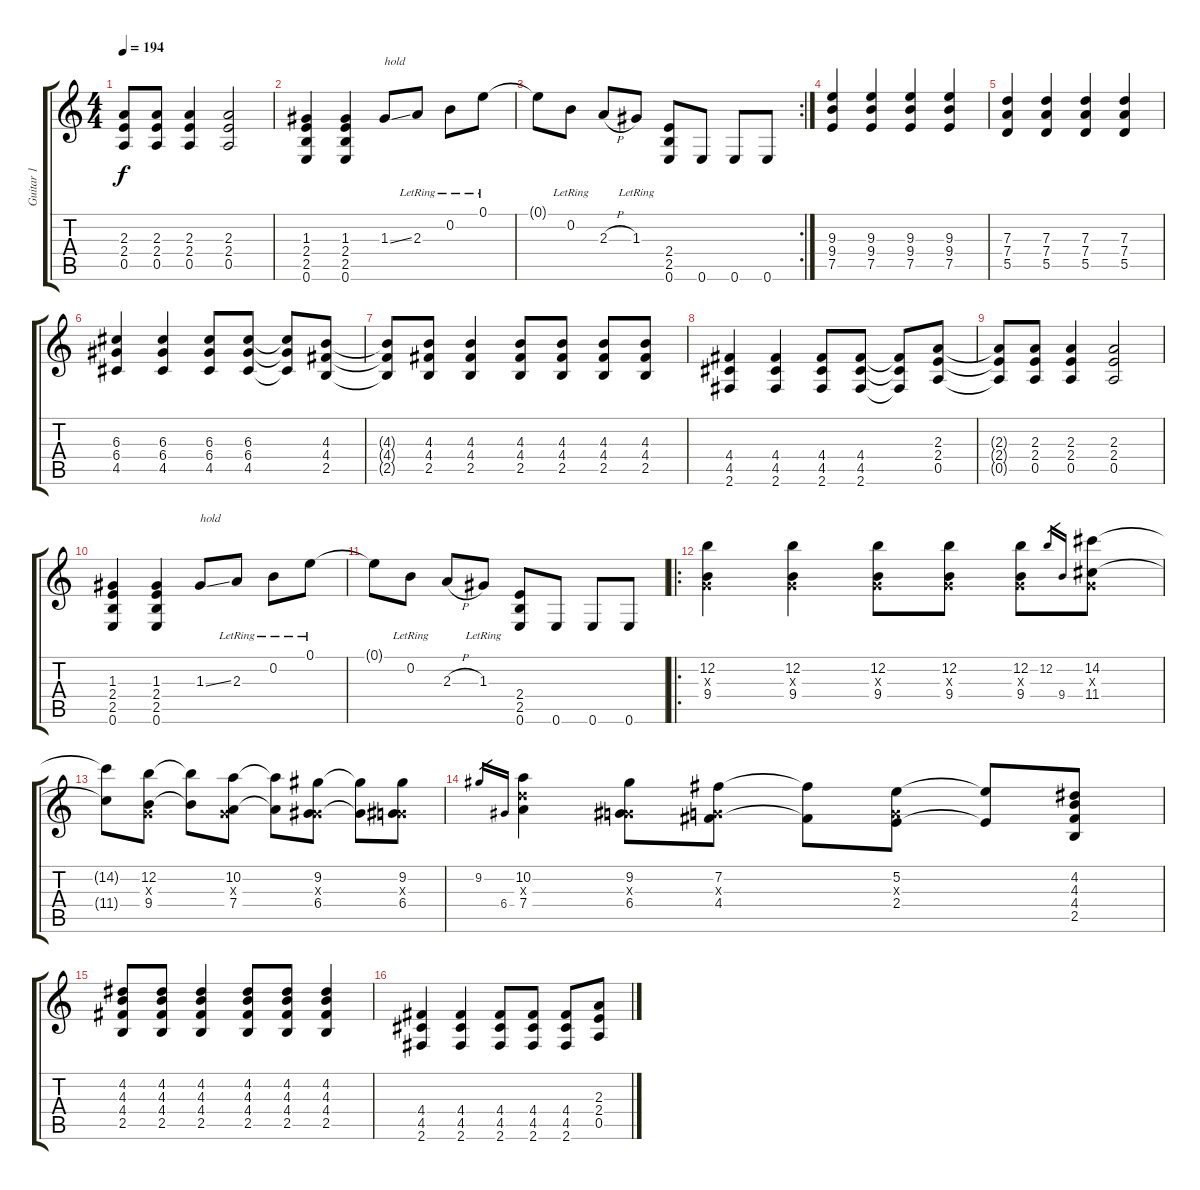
\track ("Guitar 1" "Guitar 1") {instrument distortionguitar}
\staff {score tabs}
\tuning (E4 B3 G3 D3 A2 E2) {hide}
\ts (4 4)
\tempo 194
\clef g2
\ks c
(2.3{t} 2.4{t} 0.5{t}).8{dy f} (2.3 2.4 0.5).8 (2.3 2.4 0.5).4 (2.3 2.4 0.5).2 |
(1.3 2.4 2.5 0.6).4 (1.3 2.4 2.5 0.6).4 1.3{ss}.8{txt "hold"} 2.3{lr}.8 0.2{lr}.8 0.1{lr}.8 |
\rc 2
0.1{t}.8 0.2{lr}.8 2.3{h}.8 1.3{lr}.8 (2.4 2.5 0.6).8 0.6.8 0.6.8 0.6.8 |
(9.3 9.4 7.5).4 (9.3 9.4 7.5).4 (9.3 9.4 7.5).4 (9.3 9.4 7.5).4 |
(7.3 7.4 5.5).4 (7.3 7.4 5.5).4 (7.3 7.4 5.5).4 (7.3 7.4 5.5).4 |
(6.3 6.4 4.5).4 (6.3 6.4 4.5).4 (6.3 6.4 4.5).8 (6.3 6.4 4.5).8 (6.3{t} 6.4{t} 4.5{t}).8 (4.3 4.4 2.5).8 |
(4.3{t} 4.4{t} 2.5{t}).8 (4.3 4.4 2.5).8 (4.3 4.4 2.5).4 (4.3 4.4 2.5).8 (4.3 4.4 2.5).8 (4.3 4.4 2.5).8 (4.3 4.4 2.5).8 |
(4.4 4.5 2.6).4 (4.4 4.5 2.6).4 (4.4 4.5 2.6).8 (4.4 4.5 2.6).8 (4.4{t} 4.5{t} 2.6{t}).8 (2.3 2.4 0.5).8 |
(2.3{t} 2.4{t} 0.5{t}).8 (2.3 2.4 0.5).8 (2.3 2.4 0.5).4 (2.3 2.4 0.5).2 |
(1.3 2.4 2.5 0.6).4 (1.3 2.4 2.5 0.6).4 1.3{ss}.8{txt "hold"} 2.3{lr}.8 0.2{lr}.8 0.1{lr}.8 |
0.1{t}.8 0.2{lr}.8 2.3{h}.8 1.3{lr}.8 (2.4 2.5 0.6).8 0.6.8 0.6.8 0.6.8 |
\ro
(12.2 0.3{x} 9.4).4 (12.2 0.3{x} 9.4).4 (12.2 0.3{x} 9.4).8 (12.2 0.3{x} 9.4).8 (12.2 0.3{x} 9.4).8 12.2.16{gr} 9.4.16{gr} (14.2 0.3{x} 11.4).8 |
(14.2{t} 11.4{t}).8 (12.2 0.3{x} 9.4).8 (12.2{t} 9.4{t}).8 (10.2 0.3{x} 7.4).8 (10.2{t} 7.4{t}).8 (9.2 0.3{x} 6.4).8 (9.2{t} 6.4{t}).8 (9.2 0.3{x} 6.4).8 |
9.2.16{gr} 6.4.16{gr} (10.2 7.3{x} 7.4).4 (9.2 0.3{x} 6.4).8 (7.2 0.3{x} 4.4).8 (7.2{t} 4.4{t}).8 (5.2 0.3{x} 2.4).8 (5.2{t} 2.4{t}).8 (4.2 4.3 4.4 2.5).8 |
(4.2 4.3 4.4 2.5).8 (4.2 4.3 4.4 2.5).8 (4.2 4.3 4.4 2.5).4 (4.2 4.3 4.4 2.5).8 (4.2 4.3 4.4 2.5).8 (4.2 4.3 4.4 2.5).4 |
(4.4 4.5 2.6).4 (4.4 4.5 2.6).4 (4.4 4.5 2.6).8 (4.4 4.5 2.6).8 (4.4 4.5 2.6).8 (2.3 2.4 0.5).8
